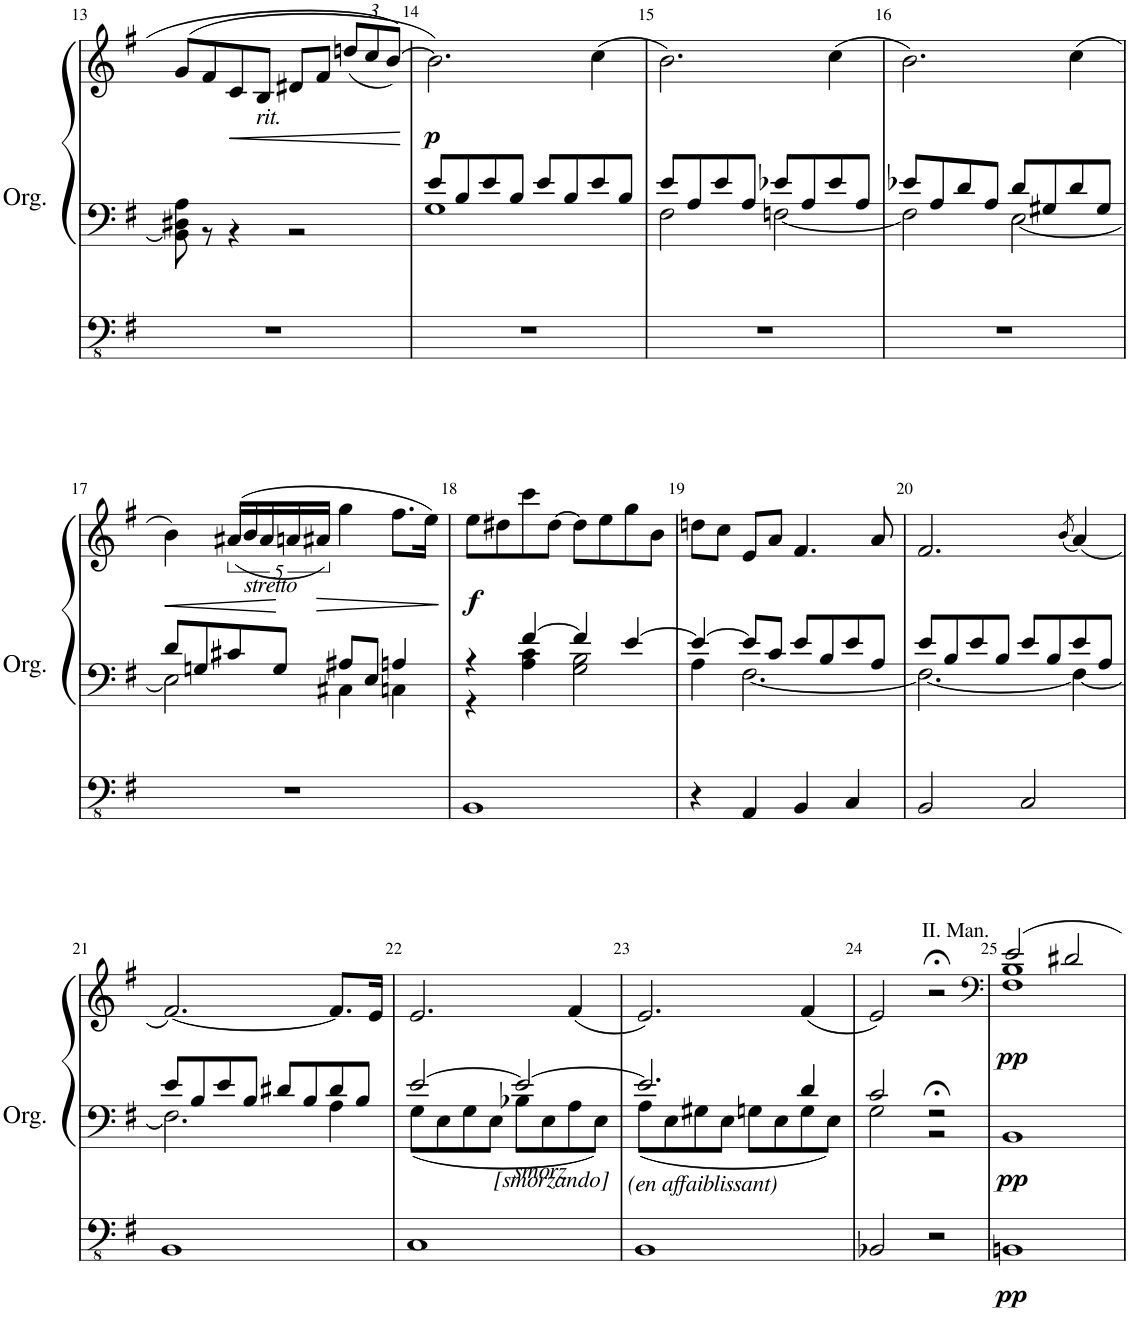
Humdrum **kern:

**kern	**kern	**kern	**dynam
*part1	*part1	*part1	*part1
*staff3	*staff2	*staff1	*staff1/2/3
*I"Orgue à tuyaux	*	*	*
*I'Org.	*	*	*
!!LO:PB:g=z
*clefFv4	*clefF4	*clefG2	*
*k[f#]	*k[f#]	*k[f#]	*
*M4/4	*M4/4	*M4/4	*
*met(c)	*met(c)	*met(c)	*
=13	=13	=13	=13
*	*^	*	*
1r	1ryy	8BB\] 8D#X\ 8A\	(8g/L	.
.	.	8r	8f#/	.
!	!	!	!	!LO:HP:b
.	.	4r	8c/	<
!	!	!	!LO:TX:b:i:t=rit.	!
.	.	.	8B/J	.
.	.	2r	8d#X/L	.
.	.	.	8f#/J	.
*	*	*	*Xbrackettup	*
.	.	.	(<12ddn/L	.
.	.	.	12cc/	.
.	.	.	[12b/J)	.
*	*v	*v	*	*
.	.	.	[
=14	=14	=14	=14
*	*^	*	*
!	!	!	!	!LO:DY:b
1r	8e/L	1G	2.b\])	p
.	8B/	.	.	.
.	8e/	.	.	.
.	8B/J	.	.	.
.	8e/L	.	.	.
.	8B/	.	.	.
.	8e/	.	(4cc\	.
.	8B/J	.	.	.
=15	=15	=15	=15	=15
1r	8e/L	2F#\	2.b\)	.
.	8A/	.	.	.
.	8e/	.	.	.
.	8A/J	.	.	.
.	8e-X/L	[2Fn\	.	.
.	8A/	.	.	.
.	8e-/	.	(4cc\	.
.	8A/J	.	.	.
=16	=16	=16	=16	=16
1r	8e-X/L	2F\]	2.b\)	.
.	8A/	.	.	.
.	8d/	.	.	.
.	8A/J	.	.	.
.	8d/L	[2E\	.	.
.	8G#X/	.	.	.
.	8d/	.	(4cc\	.
.	8G#/J	.	.	.
!!LO:LB:g=z
=17	=17	=17	=17	=17
!	!	!	!	!LO:HP:b
1r	8d/L	2E\]	4b\)	<
.	8Gn/	.	.	.
*	*	*	*brackettup	*
!	!	!	!LO:TX:b:i:t=stretto	!
.	8c#X/	.	((>20a#X/LL	.
.	.	.	20b/	.
.	.	.	20a#/	.
.	8G/J	.	.	.
.	.	.	20an/	[
!	!	!	!	!LO:HP:b
.	.	.	20a#X/JJ)	>
.	8A#X/L	4C#X\	4gg\	.
.	8E/J	.	.	.
.	4An/	4Cn\	8.ff#\L	.
.	.	.	16ee\Jk)	.
*	*v	*v	*	*
.	.	.	]
=18	=18	=18	=18
*	*^	*	*
!	!	!	!	!LO:DY:b
1BBB	4r	4r	8ee\L	f
.	.	.	8dd#X\	.
.	[4f#/	4A\ 4c\	8ccc\	.
.	.	.	[8dd#\J	.
.	4f#/]	2G\ 2B\	8dd#\L]	.
.	.	.	8ee\	.
.	[4e/	.	8gg\	.
.	.	.	8b\J	.
=19	=19	=19	=19	=19
4r	4e/_	4A\	8ddn\L	.
.	.	.	8cc\J	.
4AAA/	8e/L]	[2.F#\	8e/L	.
.	8c/J	.	8a/J	.
4BBB/	8e/L	.	4.f#/	.
.	8B/	.	.	.
4CC/	8e/	.	.	.
.	8A/J	.	8a/	.
=20	=20	=20	=20	=20
2BBB/	8e/L	2.F#\_	2.f#/	.
.	8B/	.	.	.
.	8e/	.	.	.
.	8B/J	.	.	.
2CC/	8e/L	.	.	.
.	8B/	.	.	.
.	.	.	(8qb/	.
.	8e/	4F#\_	(4a/)	.
.	8A/J	.	.	.
!!LO:LB:g=z
=21	=21	=21	=21	=21
1BBB	8e/L	2.F#\]	[2.f#/)	.
.	8B/	.	.	.
.	8e/	.	.	.
.	8B/J	.	.	.
.	8d#X/L	.	.	.
.	8B/	.	.	.
.	8d#/	4A\	8.f#/L]	.
.	8B/J	.	.	.
.	.	.	16e/Jk	.
=22	=22	=22	=22	=22
1CC	[2e/	8G\L	2.e/	.
.	.	8E\	.	.
.	.	8G\	.	.
.	.	8E\J	.	.
!	!LO:TX:b:i:t=smorz	!	!	!
!	!LO:TX:b:i:t=[smorzando]	!	!	!
.	2e/_	8B-X\L	.	.
.	.	8E\	.	.
.	.	8A\	(4f#/	.
.	.	8E\J	.	.
=23	=23	=23	=23	=23
!	!LO:TX:b:i:t=(en affaiblissant)	!	!	!
1BBB	2.e/]	8A\L	2.e/)	.
.	.	8E\	.	.
.	.	8G#X\	.	.
.	.	8E\J	.	.
.	.	8Gn\L	.	.
.	.	8E\	.	.
.	4d/	8G\	(4f#/	.
.	.	8E\J	.	.
=24	=24	=24	=24	=24
2BBB-X/	2c/	2G\	2e/)	.
!	!	!	!LO:TX:a:t=II. Man.	!
2r	2r;<	2r	2r;<	.
*	*v	*v	*	*
=25	=25	=25	=25
*	*	*clefF4	*
*	*^	*^	*
!	!	!	!	!	!LO:DY:b=3
!	!	!	!	!	!LO:DY:n=1:b=2
!	!	!	!	!	!LO:DY:n=2:b
*	*v	*v	*	*	*
1BBBn	1BB	2e/	1F# 1B	pp pp pp
.	.	2d#X/	.	.
*	*	*v	*v	*
=	=	=	=
*-	*-	*-	*-
